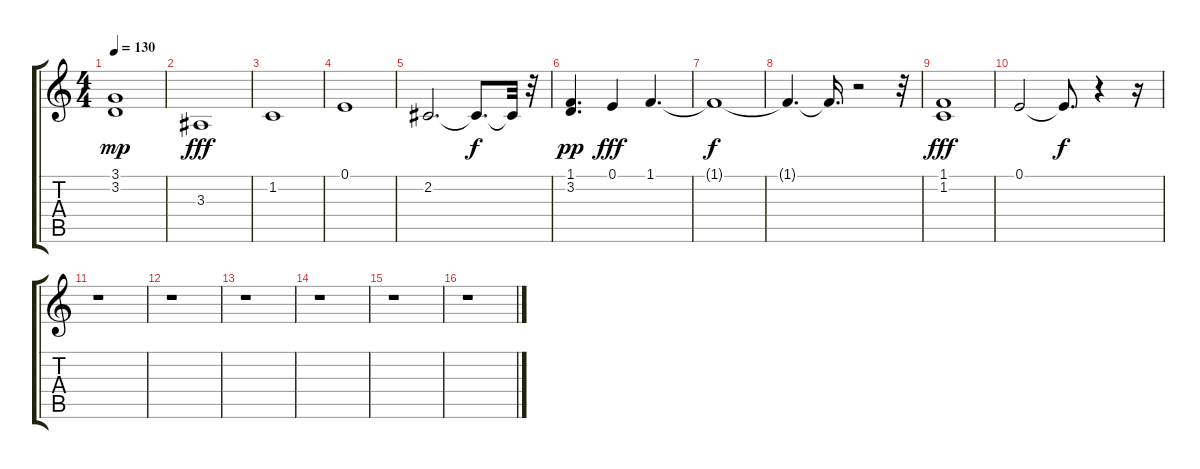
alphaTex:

\track "" {instrument synthstrings1}
\staff {score tabs}
\tuning (E4 B3 G3 D3 A2 E2) {hide}
\ts (4 4)
\tempo 130
\clef g2
\ks c
(3.1 3.2).1{dy mp} |
3.3.1{dy fff} |
1.2.1 |
0.1.1 |
2.2.2{d} 2.2{t}.8{d dy f} 2.2{t}.32 r.32 |
(1.1 3.2).4{d dy pp} 0.1.4{dy fff} 1.1.4{d} |
1.1{t}.1{dy f} |
1.1{t}.4{d} 1.1{t}.16{d} r.2 r.32 |
(1.1 1.2).1{dy fff} |
0.1.2 0.1{t}.8{d dy f} r.4 r.16 |
r.1 |
r.1 |
r.1 |
r.1 |
r.1 |
r.1
